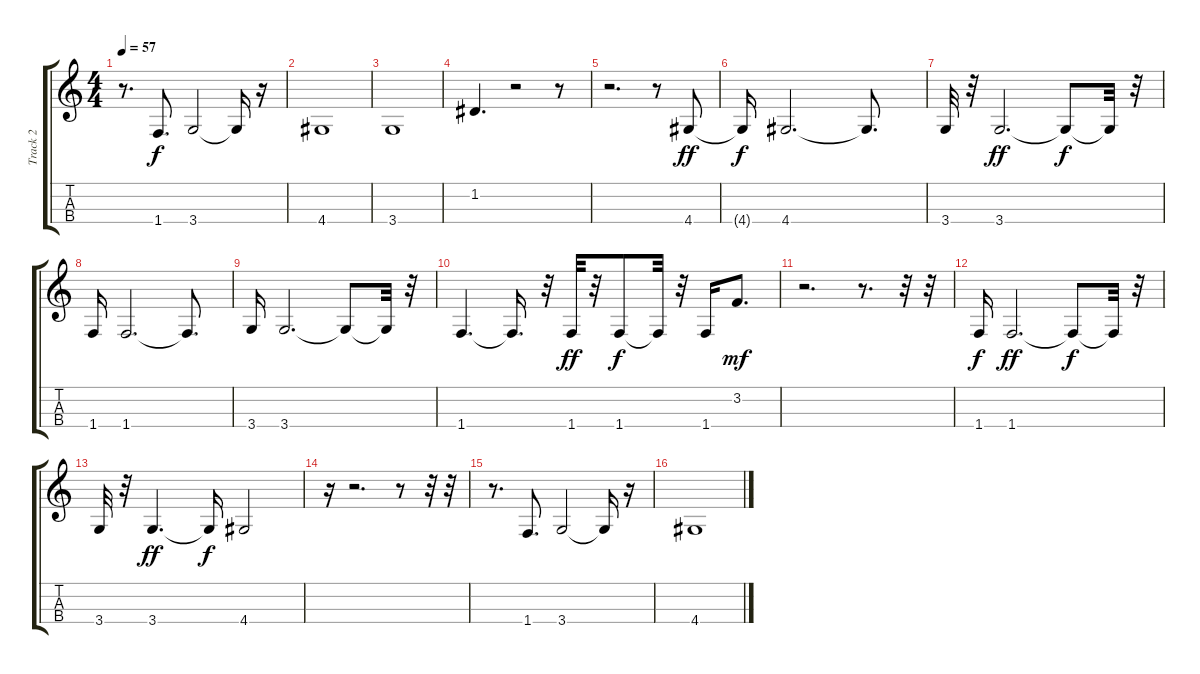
\track ("Track 2" "Track 2") {instrument electricbassfinger}
\staff {score tabs}
\tuning (G3 D3 A2 E2) {hide}
\ts (4 4)
\tempo 57
\clef g2
\ks c
r.8{d dy f} 1.4.8{d} 3.4.2 3.4{t}.16 r.16 |
4.4.1 |
3.4.1 |
1.2.4{d} r.2 r.8 |
r.2{d} r.8 4.4.8{dy ff} |
4.4{t}.16{dy f} 4.4.2{d} 4.4{t}.8{d} |
3.4.32 r.32 3.4.2{d dy ff} 3.4{t}.8{dy f} 3.4{t}.32 r.32 |
1.4.16 1.4.2{d} 1.4{t}.8{d} |
3.4.16 3.4.2{d} 3.4{t}.8 3.4{t}.32 r.32 |
1.4.4{d} 1.4{t}.16{d} r.32 1.4.32{dy ff} r.32 1.4.8{dy f} 1.4{t}.32 r.32 1.4.16 3.2.8{d dy mf} |
r.2{d} r.8{d} r.32 r.32 |
1.4.16{dy f} 1.4.2{d dy ff} 1.4{t}.8{dy f} 1.4{t}.32 r.32 |
3.4.32 r.32 3.4.4{d dy ff} 3.4{t}.16{dy f} 4.4.2 |
r.16 r.2{d} r.8 r.32 r.32 |
r.8{d} 1.4.8{d} 3.4.2 3.4{t}.16 r.16 |
4.4.1
